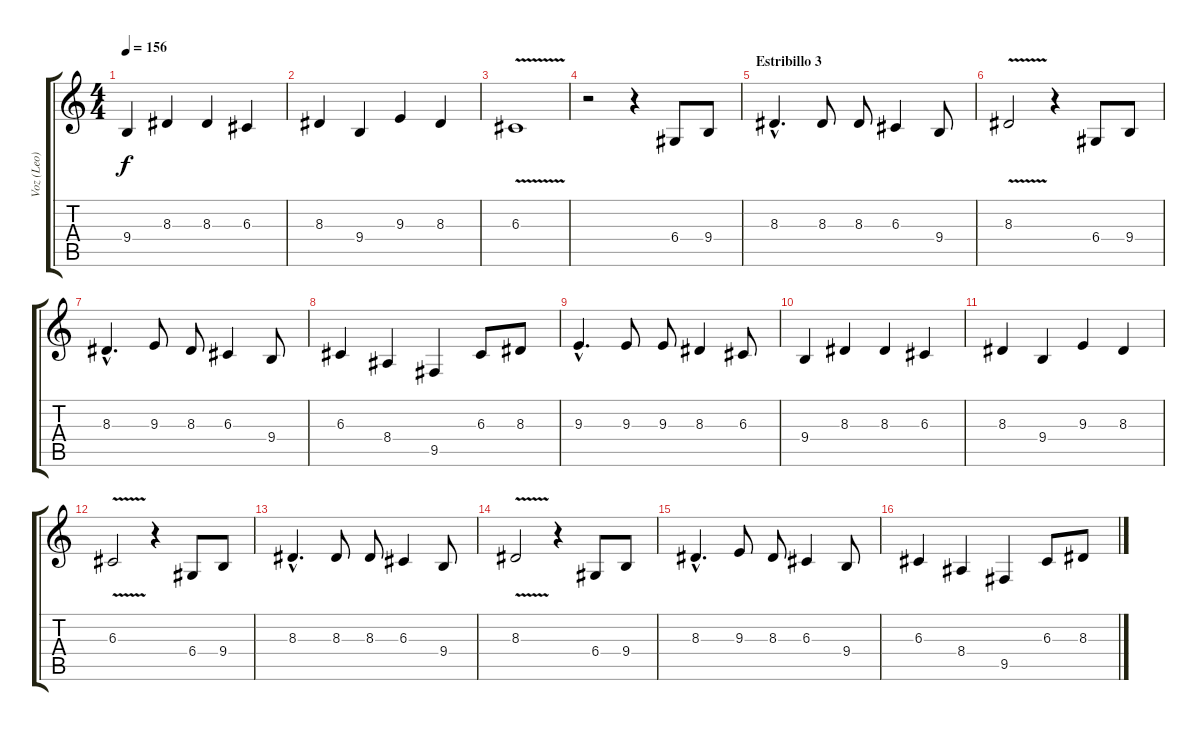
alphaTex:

\track ("Voz (Leo)" "Voz (Leo)") {instrument altosax}
\staff {score tabs}
\tuning (E4 B3 G3 D3 A2 E2) {hide}
\ts (4 4)
\tempo 156
\clef g2
\ks c
9.4.4{dy f} 8.3.4 8.3.4 6.3.4 |
8.3.4 9.4.4 9.3.4 8.3.4 |
6.3{v}.1 |
r.2 r.4 6.4.8 9.4.8 |
\section ("" "Estribillo 3")
8.3{hac}.4{d} 8.3.8 8.3.8 6.3.4 9.4.8 |
8.3{v}.2 r.4 6.4.8 9.4.8 |
8.3{hac}.4{d} 9.3.8 8.3.8 6.3.4 9.4.8 |
6.3.4 8.4.4 9.5.4 6.3.8 8.3.8 |
9.3{hac}.4{d} 9.3.8 9.3.8 8.3.4 6.3.8 |
9.4.4 8.3.4 8.3.4 6.3.4 |
8.3.4 9.4.4 9.3.4 8.3.4 |
6.3{v}.2 r.4 6.4.8 9.4.8 |
8.3{hac}.4{d} 8.3.8 8.3.8 6.3.4 9.4.8 |
8.3{v}.2 r.4 6.4.8 9.4.8 |
8.3{hac}.4{d} 9.3.8 8.3.8 6.3.4 9.4.8 |
6.3.4 8.4.4 9.5.4 6.3.8 8.3.8
